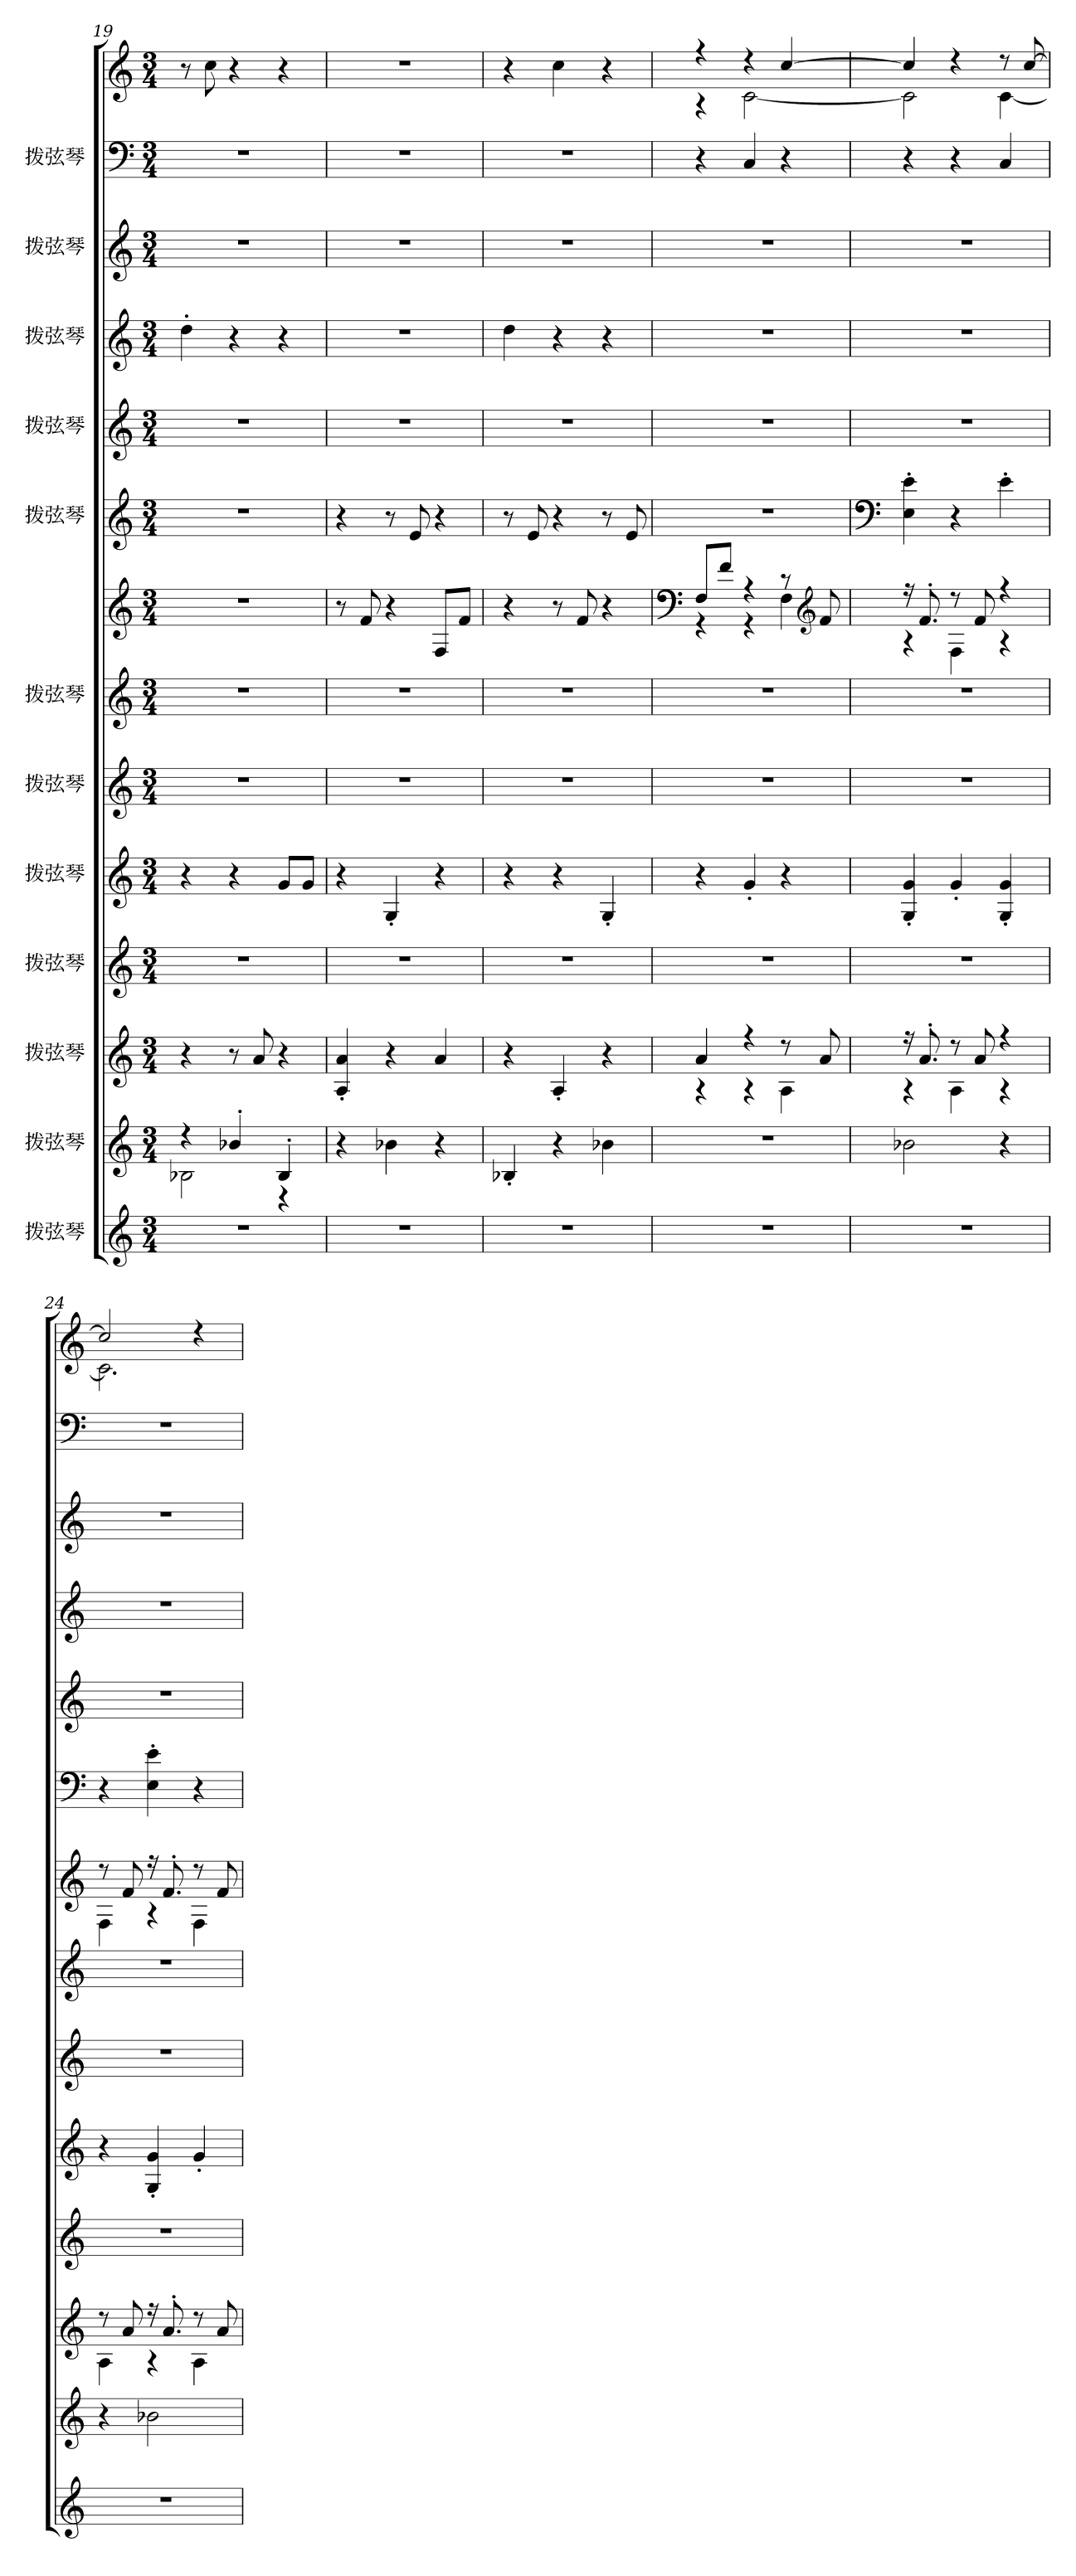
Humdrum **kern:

**kern	**kern	**kern	**kern	**kern	**kern	**kern	**kern	**kern	**kern	**kern	**kern	**kern	**kern
*part12	*part11	*part10	*part9	*part8	*part7	*part6	*part6	*part5	*part4	*part3	*part2	*part1	*part1
*staff14	*staff13	*staff12	*staff11	*staff10	*staff9	*staff8	*staff7	*staff6	*staff5	*staff4	*staff3	*staff2	*staff1
*I"拨弦琴	*I"拨弦琴	*I"拨弦琴	*I"拨弦琴	*I"拨弦琴	*I"拨弦琴	*I"拨弦琴	*	*I"拨弦琴	*I"拨弦琴	*I"拨弦琴	*I"拨弦琴	*I"拨弦琴	*
*clefG2	*clefG2	*clefG2	*clefG2	*clefG2	*clefG2	*clefG2	*clefG2	*clefG2	*clefG2	*clefG2	*clefG2	*clefF4	*clefG2
*k[]	*k[]	*k[]	*k[]	*k[]	*k[]	*k[]	*k[]	*k[]	*k[]	*k[]	*k[]	*k[]	*k[]
*M3/4	*M3/4	*M3/4	*M3/4	*M3/4	*M3/4	*M3/4	*M3/4	*M3/4	*M3/4	*M3/4	*M3/4	*M3/4	*M3/4
=19	=19	=19	=19	=19	=19	=19	=19	=19	=19	=19	=19	=19	=19
*	*^	*	*	*	*	*	*	*	*	*	*	*	*
2.r	4r	2B-X\	4r	2.r	4r	2.r	2.r	2.r	2.r	2.r	4dd'\	2.r	2.r	8r
.	.	.	.	.	.	.	.	.	.	.	.	.	.	8cc\
.	4b-X'/	.	8r	.	4r	.	.	.	.	.	4r	.	.	4r
.	.	.	8a/	.	.	.	.	.	.	.	.	.	.	.
.	4B-'/	4r	4r	.	8g/L	.	.	.	.	.	4r	.	.	4r
.	.	.	.	.	8g/J	.	.	.	.	.	.	.	.	.
*	*v	*v	*	*	*	*	*	*	*	*	*	*	*	*
=20	=20	=20	=20	=20	=20	=20	=20	=20	=20	=20	=20	=20	=20
2.r	4r	4A/' 4a/'	2.r	4r	2.r	2.r	8r	4r	2.r	2.r	2.r	2.r	2.r
.	.	.	.	.	.	.	8f/	.	.	.	.	.	.
.	4b-X\	4r	.	4G'/	.	.	4r	8r	.	.	.	.	.
.	.	.	.	.	.	.	.	8e/	.	.	.	.	.
.	4r	4a/	.	4r	.	.	8F/L	4r	.	.	.	.	.
.	.	.	.	.	.	.	8f/J	.	.	.	.	.	.
!!LO:PB:g=z
=21	=21	=21	=21	=21	=21	=21	=21	=21	=21	=21	=21	=21	=21
2.r	4B-X'/	4r	2.r	4r	2.r	2.r	4r	8r	2.r	4dd\	2.r	2.r	4r
.	.	.	.	.	.	.	.	8e/	.	.	.	.	.
.	4r	4A'/	.	4r	.	.	8r	4r	.	4r	.	.	4cc\
.	.	.	.	.	.	.	8f/	.	.	.	.	.	.
.	4b-X\	4r	.	4G'/	.	.	4r	8r	.	4r	.	.	4r
.	.	.	.	.	.	.	.	8e/	.	.	.	.	.
=22	=22	=22	=22	=22	=22	=22	=22	=22	=22	=22	=22	=22	=22
*	*	*	*	*	*	*	*clefF4	*	*	*	*	*	*
*	*	*^	*	*	*	*	*^	*	*	*	*	*	*^
2.r	2.r	4a/	4r	2.r	4r	2.r	2.r	8F/L	4r	2.r	2.r	2.r	2.r	4r	4r	4r
.	.	.	.	.	.	.	.	8f/J	.	.	.	.	.	.	.	.
.	.	4r	4r	.	4g'/	.	.	4r	4r	.	.	.	.	4C/	4r	[2c\
.	.	8r	4A\	.	4r	.	.	8r	4F\	.	.	.	.	4r	[4cc/	.
*	*	*	*	*	*	*	*	*clefG2	*	*	*	*	*	*	*	*
.	.	8a/	.	.	.	.	.	8f/	.	.	.	.	.	.	.	.
=23	=23	=23	=23	=23	=23	=23	=23	=23	=23	=23	=23	=23	=23	=23	=23	=23
*	*	*	*	*	*	*	*	*	*	*clefF4	*	*	*	*	*	*
2.r	2b-X\	16r	4r	2.r	4G/' 4g/'	2.r	2.r	16r	4r	4E\' 4e\'	2.r	2.r	2.r	4r	4cc/]	2c\]
.	.	8.a'/	.	.	.	.	.	8.f'/	.	.	.	.	.	.	.	.
.	.	8r	4A\	.	4g'/	.	.	8r	4F\	4r	.	.	.	4r	4r	.
.	.	8a/	.	.	.	.	.	8f/	.	.	.	.	.	.	.	.
.	4r	4r	4r	.	4G/' 4g/'	.	.	4r	4r	4e'\	.	.	.	4C/	8r	[4c\
.	.	.	.	.	.	.	.	.	.	.	.	.	.	.	[8cc/	.
=24	=24	=24	=24	=24	=24	=24	=24	=24	=24	=24	=24	=24	=24	=24	=24	=24
2.r	4r	8r	4A\	2.r	4r	2.r	2.r	8r	4F\	4r	2.r	2.r	2.r	2.r	2cc/]	2.c\]
.	.	8a/	.	.	.	.	.	8f/	.	.	.	.	.	.	.	.
.	2b-X\	16r	4r	.	4G/' 4g/'	.	.	16r	4r	4E\' 4e\'	.	.	.	.	.	.
.	.	8.a'/	.	.	.	.	.	8.f'/	.	.	.	.	.	.	.	.
.	.	8r	4A\	.	4g'/	.	.	8r	4F\	4r	.	.	.	.	4r	.
.	.	8a/	.	.	.	.	.	8f/	.	.	.	.	.	.	.	.
*	*	*v	*v	*	*	*	*	*v	*v	*	*	*	*	*	*v	*v
=	=	=	=	=	=	=	=	=	=	=	=	=	=
*-	*-	*-	*-	*-	*-	*-	*-	*-	*-	*-	*-	*-	*-
